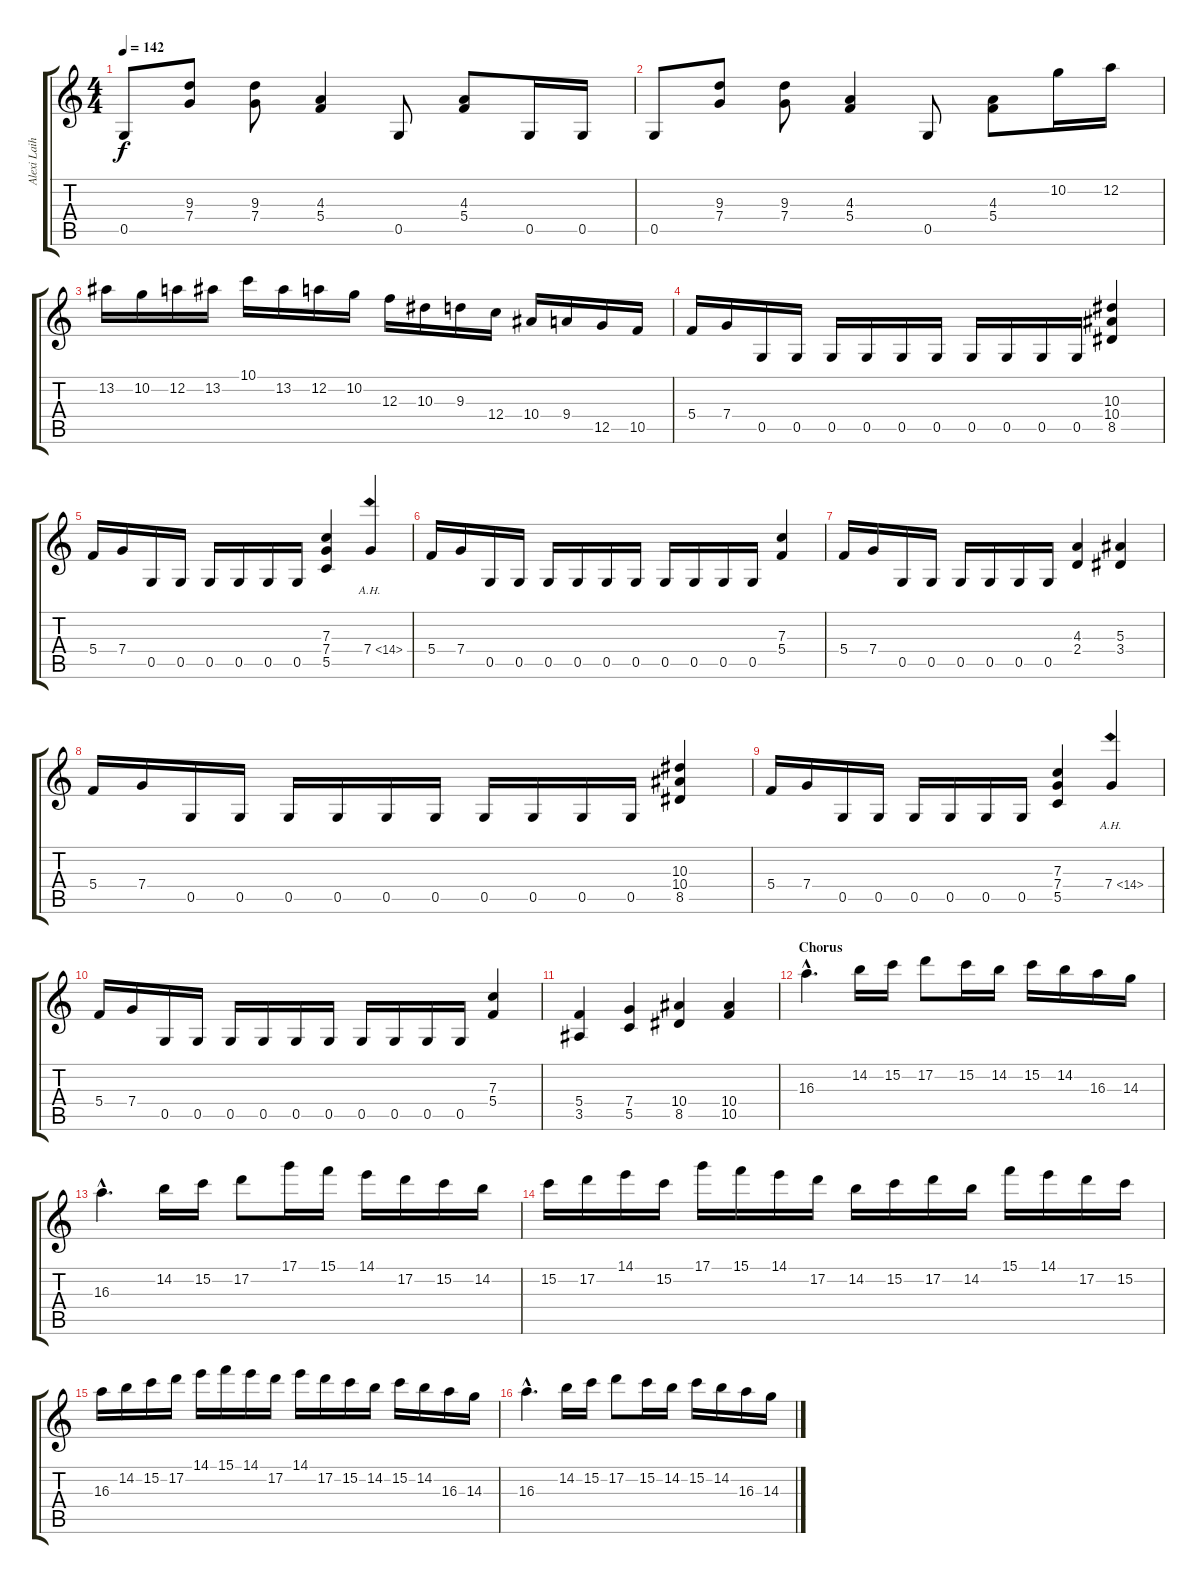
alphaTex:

\track ("Alexi Laiho" "Alexi Laih") {instrument distortionguitar}
\staff {score tabs}
\tuning (D4 A3 F3 C3 G2 D2) {hide}
\ts (4 4)
\tempo 142
\clef g2
\ks c
0.5.8{dy f} (9.3 7.4).8 (9.3 7.4).8 (4.3 5.4).4 0.5.8 (4.3 5.4).8 0.5.16 0.5.16 |
0.5.8 (9.3 7.4).8 (9.3 7.4).8 (4.3 5.4).4 0.5.8 (4.3 5.4).8 10.2.16 12.2.16 |
13.2.16 10.2.16 12.2.16 13.2.16 10.1.16 13.2.16 12.2.16 10.2.16 12.3.16 10.3.16 9.3.16 12.4.16 10.4.16 9.4.16 12.5.16 10.5.16 |
5.4.16 7.4.16 0.5.16 0.5.16 0.5.16 0.5.16 0.5.16 0.5.16 0.5.16 0.5.16 0.5.16 0.5.16 (10.3 10.4 8.5).4 |
5.4.16 7.4.16 0.5.16 0.5.16 0.5.16 0.5.16 0.5.16 0.5.16 (7.3 7.4 5.5).4 7.4{ah 7}.4 |
5.4.16 7.4.16 0.5.16 0.5.16 0.5.16 0.5.16 0.5.16 0.5.16 0.5.16 0.5.16 0.5.16 0.5.16 (7.3 5.4).4 |
5.4.16 7.4.16 0.5.16 0.5.16 0.5.16 0.5.16 0.5.16 0.5.16 (4.3 2.4).4 (5.3 3.4).4 |
5.4.16 7.4.16 0.5.16 0.5.16 0.5.16 0.5.16 0.5.16 0.5.16 0.5.16 0.5.16 0.5.16 0.5.16 (10.3 10.4 8.5).4 |
5.4.16 7.4.16 0.5.16 0.5.16 0.5.16 0.5.16 0.5.16 0.5.16 (7.3 7.4 5.5).4 7.4{ah 7}.4 |
5.4.16 7.4.16 0.5.16 0.5.16 0.5.16 0.5.16 0.5.16 0.5.16 0.5.16 0.5.16 0.5.16 0.5.16 (7.3 5.4).4 |
(5.4 3.5).4 (7.4 5.5).4 (10.4 8.5).4 (10.4 10.5).4 |
\section ("" "Chorus")
16.3{hac}.4{d} 14.2.16 15.2.16 17.2.8 15.2.16 14.2.16 15.2.16 14.2.16 16.3.16 14.3.16 |
16.3{hac}.4{d} 14.2.16 15.2.16 17.2.8 17.1.16 15.1.16 14.1.16 17.2.16 15.2.16 14.2.16 |
15.2.16 17.2.16 14.1.16 15.2.16 17.1.16 15.1.16 14.1.16 17.2.16 14.2.16 15.2.16 17.2.16 14.2.16 15.1.16 14.1.16 17.2.16 15.2.16 |
16.3.16 14.2.16 15.2.16 17.2.16 14.1.16 15.1.16 14.1.16 17.2.16 14.1.16 17.2.16 15.2.16 14.2.16 15.2.16 14.2.16 16.3.16 14.3.16 |
16.3{hac}.4{d} 14.2.16 15.2.16 17.2.8 15.2.16 14.2.16 15.2.16 14.2.16 16.3.16 14.3.16
